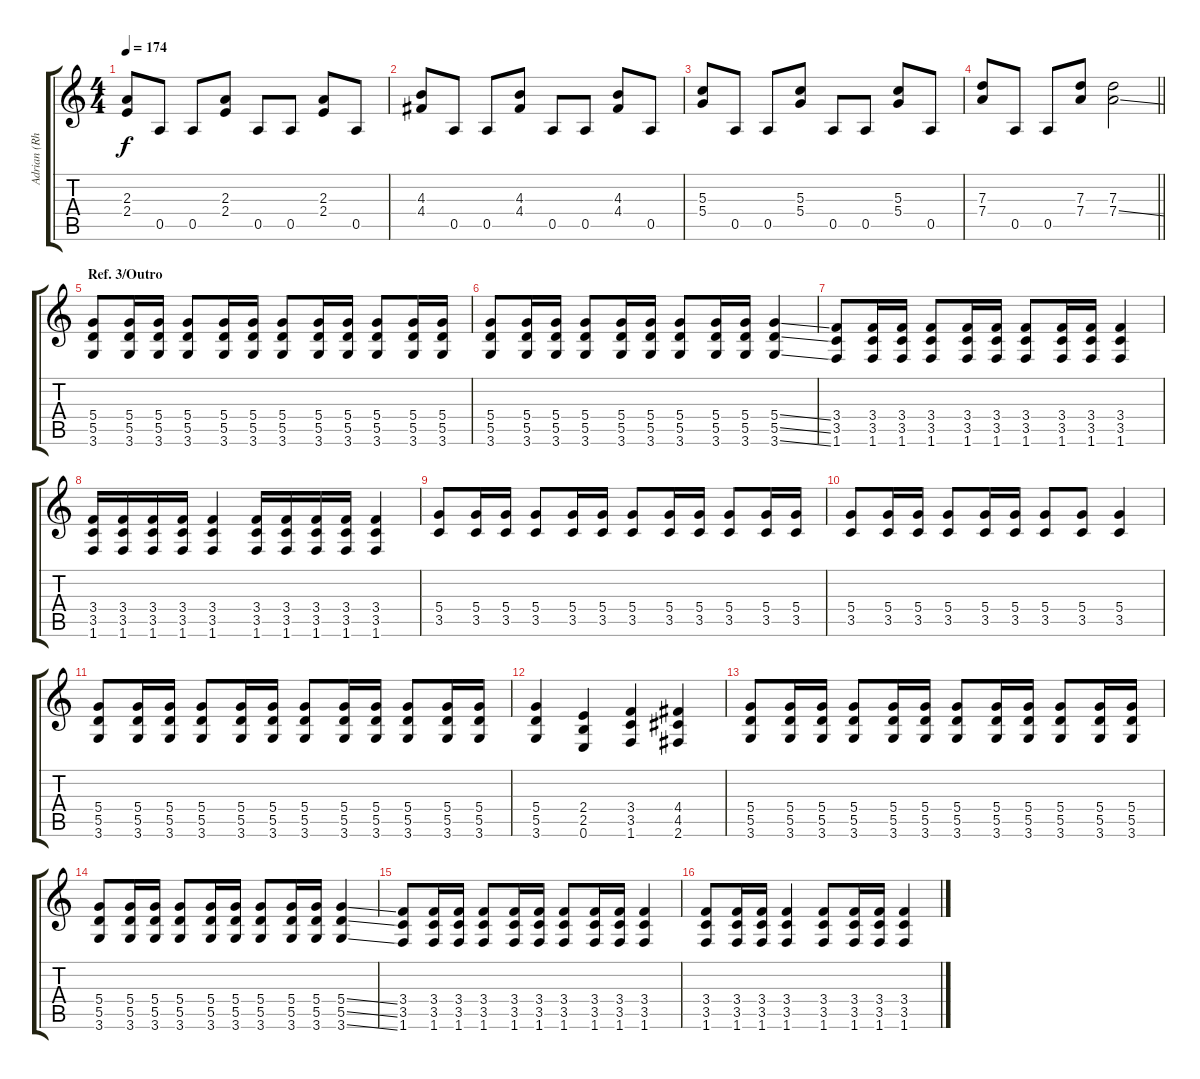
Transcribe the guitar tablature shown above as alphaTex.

\track ("Adrian (Rhy. Guitar)" "Adrian (Rh") {instrument overdrivenguitar}
\staff {score tabs}
\tuning (E4 B3 G3 D3 A2 E2) {hide}
\ts (4 4)
\tempo 174
\clef g2
\ks c
(2.3 2.4).8{dy f} 0.5.8 0.5.8 (2.3 2.4).8 0.5.8 0.5.8 (2.3 2.4).8 0.5.8 |
(4.3 4.4).8 0.5.8 0.5.8 (4.3 4.4).8 0.5.8 0.5.8 (4.3 4.4).8 0.5.8 |
(5.3 5.4).8 0.5.8 0.5.8 (5.3 5.4).8 0.5.8 0.5.8 (5.3 5.4).8 0.5.8 |
\barLineRight lightlight
(7.3 7.4).8 0.5.8 0.5.8 (7.3 7.4).8 (7.3 7.4{ss}).2 |
\section ("" "Ref. 3/Outro")
(5.4 5.5 3.6).8 (5.4 5.5 3.6).16 (5.4 5.5 3.6).16 (5.4 5.5 3.6).8 (5.4 5.5 3.6).16 (5.4 5.5 3.6).16 (5.4 5.5 3.6).8 (5.4 5.5 3.6).16 (5.4 5.5 3.6).16 (5.4 5.5 3.6).8 (5.4 5.5 3.6).16 (5.4 5.5 3.6).16 |
(5.4 5.5 3.6).8 (5.4 5.5 3.6).16 (5.4 5.5 3.6).16 (5.4 5.5 3.6).8 (5.4 5.5 3.6).16 (5.4 5.5 3.6).16 (5.4 5.5 3.6).8 (5.4 5.5 3.6).16 (5.4 5.5 3.6).16 (5.4{ss} 5.5{ss} 3.6{ss}).4 |
(3.4 3.5 1.6).8 (3.4 3.5 1.6).16 (3.4 3.5 1.6).16 (3.4 3.5 1.6).8 (3.4 3.5 1.6).16 (3.4 3.5 1.6).16 (3.4 3.5 1.6).8 (3.4 3.5 1.6).16 (3.4 3.5 1.6).16 (3.4 3.5 1.6).4 |
(3.4 3.5 1.6).16 (3.4 3.5 1.6).16 (3.4 3.5 1.6).16 (3.4 3.5 1.6).16 (3.4 3.5 1.6).4 (3.4 3.5 1.6).16 (3.4 3.5 1.6).16 (3.4 3.5 1.6).16 (3.4 3.5 1.6).16 (3.4 3.5 1.6).4 |
(5.4 3.5).8 (5.4 3.5).16 (5.4 3.5).16 (5.4 3.5).8 (5.4 3.5).16 (5.4 3.5).16 (5.4 3.5).8 (5.4 3.5).16 (5.4 3.5).16 (5.4 3.5).8 (5.4 3.5).16 (5.4 3.5).16 |
(5.4 3.5).8 (5.4 3.5).16 (5.4 3.5).16 (5.4 3.5).8 (5.4 3.5).16 (5.4 3.5).16 (5.4 3.5).8 (5.4 3.5).8 (5.4 3.5).4 |
(5.4 5.5 3.6).8 (5.4 5.5 3.6).16 (5.4 5.5 3.6).16 (5.4 5.5 3.6).8 (5.4 5.5 3.6).16 (5.4 5.5 3.6).16 (5.4 5.5 3.6).8 (5.4 5.5 3.6).16 (5.4 5.5 3.6).16 (5.4 5.5 3.6).8 (5.4 5.5 3.6).16 (5.4 5.5 3.6).16 |
(5.4 5.5 3.6).4 (2.4 2.5 0.6).4 (3.4 3.5 1.6).4 (4.4 4.5 2.6).4 |
(5.4 5.5 3.6).8 (5.4 5.5 3.6).16 (5.4 5.5 3.6).16 (5.4 5.5 3.6).8 (5.4 5.5 3.6).16 (5.4 5.5 3.6).16 (5.4 5.5 3.6).8 (5.4 5.5 3.6).16 (5.4 5.5 3.6).16 (5.4 5.5 3.6).8 (5.4 5.5 3.6).16 (5.4 5.5 3.6).16 |
(5.4 5.5 3.6).8 (5.4 5.5 3.6).16 (5.4 5.5 3.6).16 (5.4 5.5 3.6).8 (5.4 5.5 3.6).16 (5.4 5.5 3.6).16 (5.4 5.5 3.6).8 (5.4 5.5 3.6).16 (5.4 5.5 3.6).16 (5.4{ss} 5.5{ss} 3.6{ss}).4 |
(3.4 3.5 1.6).8 (3.4 3.5 1.6).16 (3.4 3.5 1.6).16 (3.4 3.5 1.6).8 (3.4 3.5 1.6).16 (3.4 3.5 1.6).16 (3.4 3.5 1.6).8 (3.4 3.5 1.6).16 (3.4 3.5 1.6).16 (3.4 3.5 1.6).4 |
(3.4 3.5 1.6).8 (3.4 3.5 1.6).16 (3.4 3.5 1.6).16 (3.4 3.5 1.6).4 (3.4 3.5 1.6).8 (3.4 3.5 1.6).16 (3.4 3.5 1.6).16 (3.4 3.5 1.6).4
